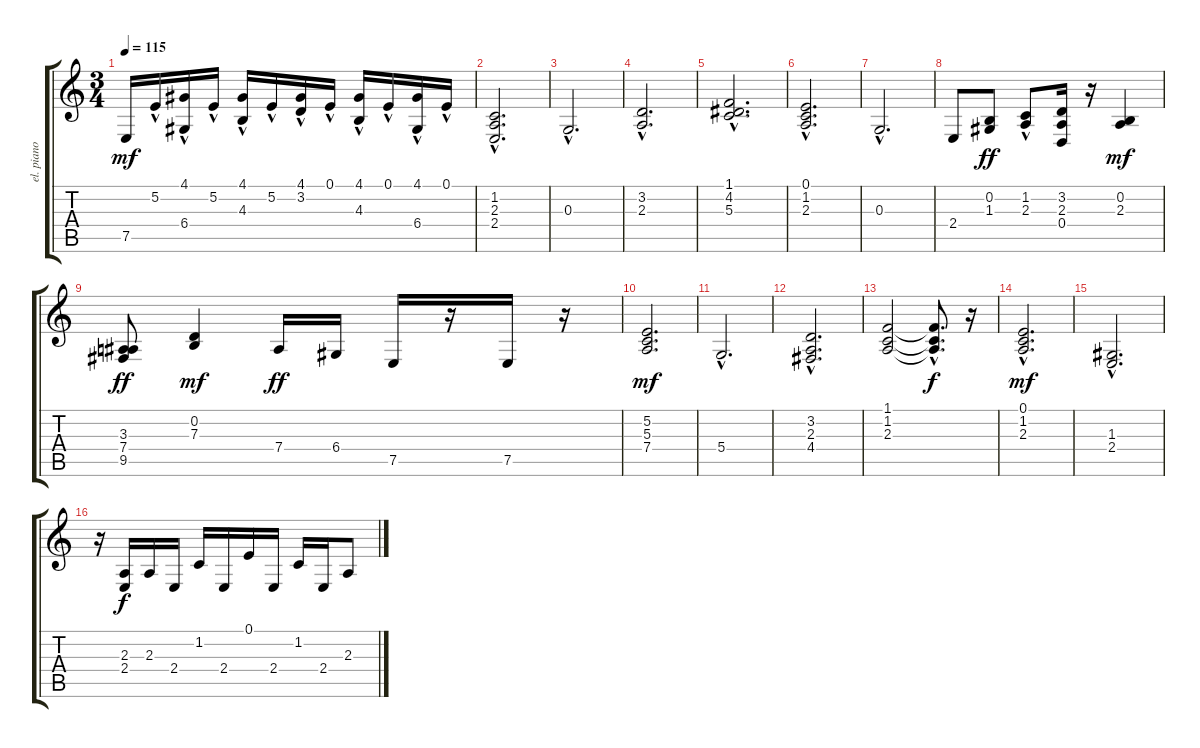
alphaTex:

\track ("el. piano 2" "el. piano ") {instrument electricpiano2}
\staff {score tabs}
\tuning (E4 B3 G3 D3 A2 E2) {hide}
\ts (3 4)
\tempo 115
\clef g2
\ks c
7.5.16{dy mf} 5.2{hac}.16 (4.1{hac} 6.4{hac}).16 5.2{hac}.16 (4.1{hac} 4.3{hac}).16 5.2{hac}.16 (4.1{hac} 3.2{hac}).16 0.1{hac}.16 (4.1{hac} 4.3{hac}).16 0.1{hac}.16 (4.1{hac} 6.4{hac}).16 0.1{hac}.16 |
(1.2 2.3{hac} 2.4).2{d} |
0.3{hac}.2{d} |
(3.2{hac} 2.3{hac}).2{d} |
(1.1{hac} 4.2{hac} 5.3{hac}).2{d} |
(0.1 1.2 2.3{hac}).2{d} |
0.3{hac}.2{d} |
2.4.8 (0.2 1.3).8{dy ff} (1.2 2.3{hac}).8 (3.2 2.3 0.4).16 r.16 (0.2 2.3).4{dy mf} |
(3.3 7.4 9.5).8{dy ff} (0.2 7.3).4{dy mf} 7.4.16{dy ff} 6.4.16 7.5.16 r.16 7.5.16 r.16 |
(5.2 5.3 7.4).2{d dy mf} |
5.4{hac}.2{d} |
(3.2{hac} 2.3{hac} 4.4{hac}).2{d} |
(1.1 1.2 2.3).2 (1.1{hac t} 1.2{hac t} 2.3{hac t}).8{d dy f} r.16 |
(0.1 1.2{hac} 2.3{hac}).2{d dy mf} |
(1.3{hac} 2.4).2{d} |
r.16 (2.3 2.4).16{dy f} 2.3.16 2.4.16 1.2.16 2.4.16 0.1.16 2.4.16 1.2.16 2.4.16 2.3.8
